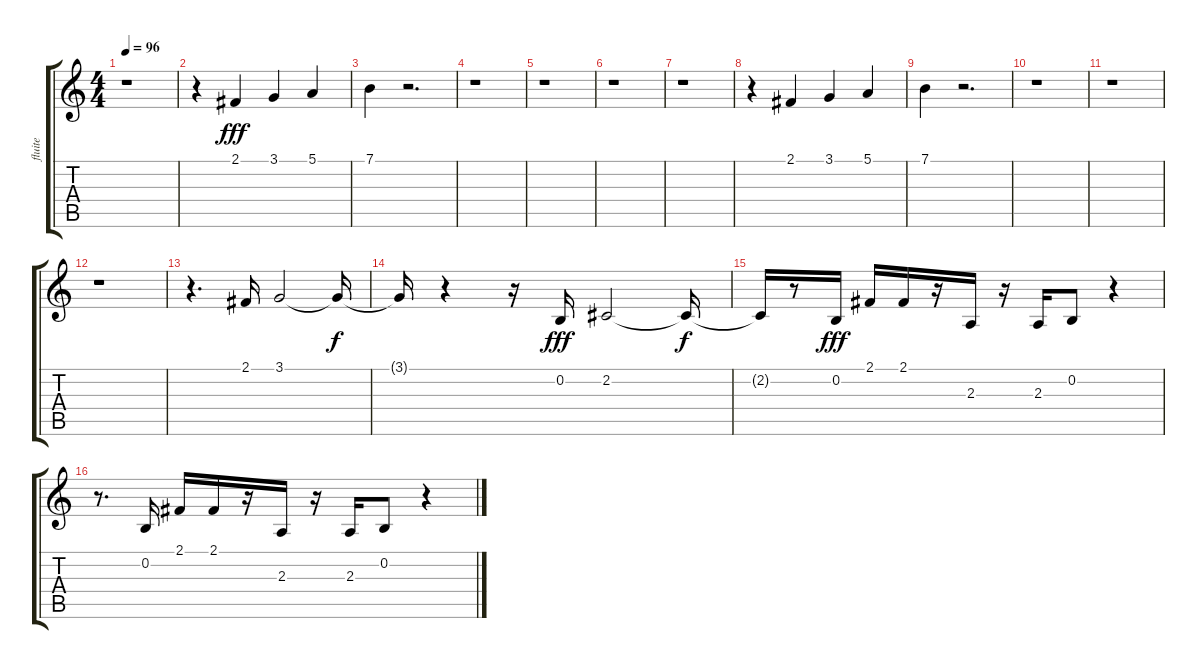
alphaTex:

\track ("fluite" "fluite") {instrument voiceoohs}
\staff {score tabs}
\tuning (E4 B3 G3 D3 A2 E2) {hide}
\ts (4 4)
\tempo 96
\clef g2
\ks c
r.1{dy fff} |
r.4 2.1.4 3.1.4 5.1.4 |
7.1.4 r.2{d} |
r.1 |
r.1 |
r.1 |
r.1 |
r.4 2.1.4 3.1.4 5.1.4 |
7.1.4 r.2{d} |
r.1 |
r.1 |
r.1 |
r.4{d} 2.1.16 3.1.2 3.1{t}.16{dy f} |
3.1{t}.16 r.4 r.16 0.2.16{dy fff} 2.2.2 2.2{t}.16{dy f} |
2.2{t}.16 r.8 0.2.16{dy fff} 2.1.16 2.1.16 r.16 2.3.16 r.16 2.3.16 0.2.8 r.4 |
r.8{d} 0.2.16 2.1.16 2.1.16 r.16 2.3.16 r.16 2.3.16 0.2.8 r.4
